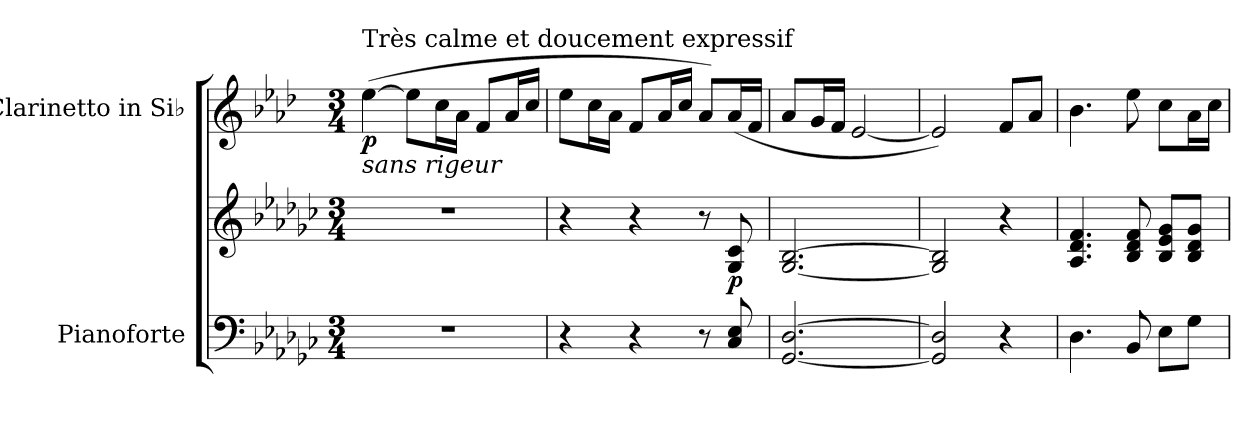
**kern	**kern	**dynam	**kern	**dynam
*part2	*part2	*part2	*part1	*part1
*staff3	*staff2	*staff2/3	*staff1	*staff1
*I"Pianoforte	*	*	*I"Clarinetto in Si♭	*
*I'Pno	*	*	*I'Cl	*
*clefF4	*clefG2	*	*clefG2	*
*	*	*	*ITrd1c2	*
*k[b-e-a-d-g-c-]	*k[b-e-a-d-g-c-]	*	*k[b-e-a-d-g-c-]	*
*M3/4	*M3/4	*	*M3/4	*
*MM66	*MM66	*	*MM66	*
=1	=1	=1	=1	=1
!	!	!	!LO:TX:a:t=Très calme et doucement expressif	!
!	!	!	!LO:TX:b:i:t=sans rigeur	!
!	!	!	!	!LO:DY:b
2.r	2.r	.	(>[4dd-\	p
.	.	.	8dd-\L]	.
.	.	.	16b-\L	.
.	.	.	16g-\JJ	.
.	.	.	8e-/L	.
.	.	.	16g-/L	.
.	.	.	16b-/JJ	.
=2	=2	=2	=2	=2
4r	4r	.	8dd-\L	.
.	.	.	16b-\L	.
.	.	.	16g-\JJ	.
4r	4r	.	8e-/L	.
.	.	.	16g-/L	.
.	.	.	16b-/JJ	.
8r	8r	.	8g-/L)	.
!	!	!LO:DY:b	!	!
8C-/ 8E-/	8G-/ 8c-/	p	(<16g-/L	.
.	.	.	16e-/JJ	.
=3	=3	=3	=3	=3
[2.GG-/ [2.D-/	[2.G-/ [2.B-/	.	8g-/L	.
.	.	.	16f/L	.
.	.	.	16e-/JJ	.
.	.	.	[2d-/	.
=4	=4	=4	=4	=4
2GG-/] 2D-/]	2G-/] 2B-/]	.	2d-/])	.
4r	4r	.	8e-/L	.
.	.	.	8g-/J	.
=5	=5	=5	=5	=5
4.D-\	4.A-/ 4.d-/ 4.f/	.	4.a-\	.
8BB-/	8B-/ 8d-/ 8f/	.	8dd-\	.
8E-\L	8B-/ 8e-/ 8g-/L	.	8b-\L	.
8G-\J	8B-/ 8d-/ 8g-/J	.	16g-\L	.
.	.	.	16b-\JJ	.
=	=	=	=	=
*-	*-	*-	*-	*-
